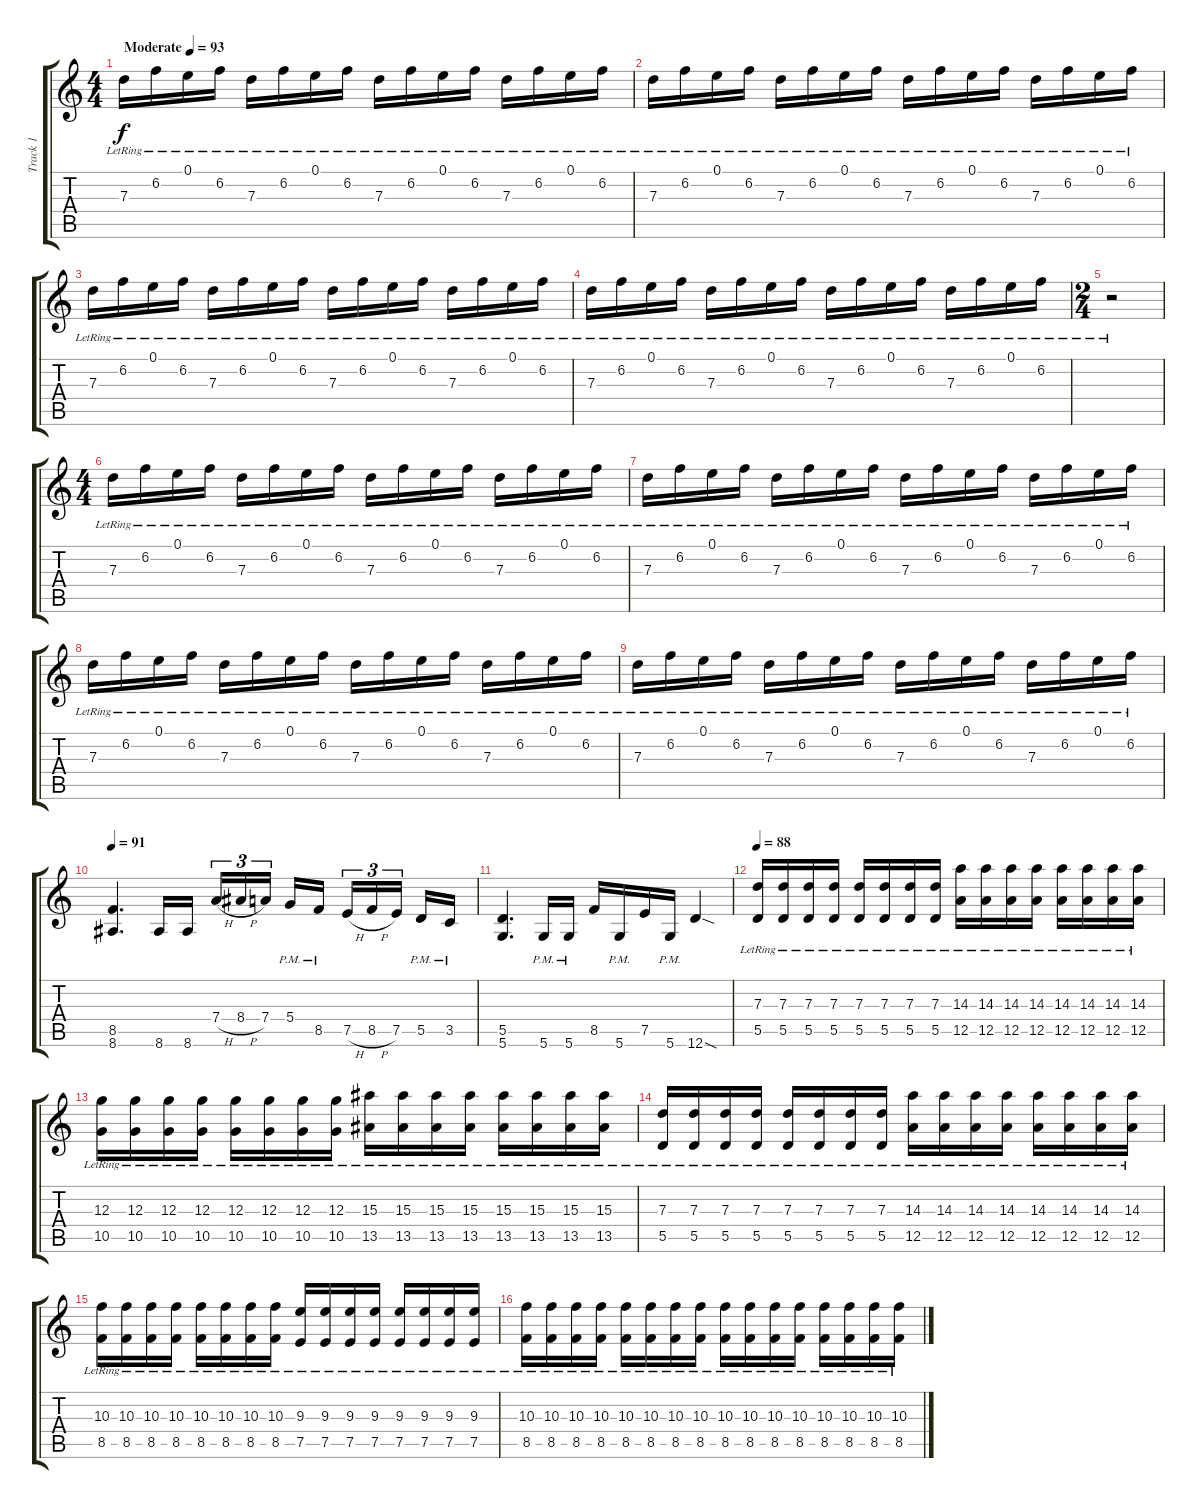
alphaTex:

\track ("Track 1" "Track 1") {instrument distortionguitar}
\staff {score tabs}
\tuning (E4 B3 G3 D3 A2 D2) {hide}
\ts (4 4)
\tempo (93 "Moderate")
\clef g2
\ks c
7.3{lr}.16{dy f instrument distortionguitar} 6.2{lr}.16 0.1{lr}.16 6.2{lr}.16 7.3{lr}.16 6.2{lr}.16 0.1{lr}.16 6.2{lr}.16 7.3{lr}.16 6.2{lr}.16 0.1{lr}.16 6.2{lr}.16 7.3{lr}.16 6.2{lr}.16 0.1{lr}.16 6.2{lr}.16 |
7.3{lr}.16 6.2{lr}.16 0.1{lr}.16 6.2{lr}.16 7.3{lr}.16 6.2{lr}.16 0.1{lr}.16 6.2{lr}.16 7.3{lr}.16 6.2{lr}.16 0.1{lr}.16 6.2{lr}.16 7.3{lr}.16 6.2{lr}.16 0.1{lr}.16 6.2{lr}.16 |
7.3{lr}.16 6.2{lr}.16 0.1{lr}.16 6.2{lr}.16 7.3{lr}.16 6.2{lr}.16 0.1{lr}.16 6.2{lr}.16 7.3{lr}.16 6.2{lr}.16 0.1{lr}.16 6.2{lr}.16 7.3{lr}.16 6.2{lr}.16 0.1{lr}.16 6.2{lr}.16 |
7.3{lr}.16 6.2{lr}.16 0.1{lr}.16 6.2{lr}.16 7.3{lr}.16 6.2{lr}.16 0.1{lr}.16 6.2{lr}.16 7.3{lr}.16 6.2{lr}.16 0.1{lr}.16 6.2{lr}.16 7.3{lr}.16 6.2{lr}.16 0.1{lr}.16 6.2{lr}.16 |
\ts (2 4)
r.2 |
\ts (4 4)
7.3{lr}.16 6.2{lr}.16 0.1{lr}.16 6.2{lr}.16 7.3{lr}.16 6.2{lr}.16 0.1{lr}.16 6.2{lr}.16 7.3{lr}.16 6.2{lr}.16 0.1{lr}.16 6.2{lr}.16 7.3{lr}.16 6.2{lr}.16 0.1{lr}.16 6.2{lr}.16 |
7.3{lr}.16 6.2{lr}.16 0.1{lr}.16 6.2{lr}.16 7.3{lr}.16 6.2{lr}.16 0.1{lr}.16 6.2{lr}.16 7.3{lr}.16 6.2{lr}.16 0.1{lr}.16 6.2{lr}.16 7.3{lr}.16 6.2{lr}.16 0.1{lr}.16 6.2{lr}.16 |
7.3{lr}.16 6.2{lr}.16 0.1{lr}.16 6.2{lr}.16 7.3{lr}.16 6.2{lr}.16 0.1{lr}.16 6.2{lr}.16 7.3{lr}.16 6.2{lr}.16 0.1{lr}.16 6.2{lr}.16 7.3{lr}.16 6.2{lr}.16 0.1{lr}.16 6.2{lr}.16 |
7.3{lr}.16 6.2{lr}.16 0.1{lr}.16 6.2{lr}.16 7.3{lr}.16 6.2{lr}.16 0.1{lr}.16 6.2{lr}.16 7.3{lr}.16 6.2{lr}.16 0.1{lr}.16 6.2{lr}.16 7.3{lr}.16 6.2{lr}.16 0.1{lr}.16 6.2{lr}.16 |
\tempo 91
(8.5 8.6).4{d balance 14} 8.6.16 8.6.16 7.4{h}.16{tu (3 2)} 8.4{h}.16{tu (3 2)} 7.4.16{tu (3 2) beam splitsecondary} 5.4{pm}.16 8.5{pm}.16 7.5{h}.16{tu (3 2)} 8.5{h}.16{tu (3 2)} 7.5.16{tu (3 2) beam splitsecondary} 5.5{pm}.16 3.5{pm}.16 |
(5.5 5.6).4{d} 5.6{pm}.16 5.6{pm}.16 8.5.16 5.6{pm}.16 7.5.16 5.6{pm}.16 12.6{sod}.4 |
\tempo 88
(7.3{lr} 5.5{lr}).16 (7.3{lr} 5.5{lr}).16 (7.3{lr} 5.5{lr}).16 (7.3{lr} 5.5{lr}).16 (7.3{lr} 5.5{lr}).16 (7.3{lr} 5.5{lr}).16 (7.3{lr} 5.5{lr}).16 (7.3{lr} 5.5{lr}).16 (14.3{lr} 12.5{lr}).16 (14.3{lr} 12.5{lr}).16 (14.3{lr} 12.5{lr}).16 (14.3{lr} 12.5{lr}).16 (14.3{lr} 12.5{lr}).16 (14.3{lr} 12.5{lr}).16 (14.3{lr} 12.5{lr}).16 (14.3{lr} 12.5{lr}).16 |
(12.3{lr} 10.5{lr}).16 (12.3{lr} 10.5{lr}).16 (12.3{lr} 10.5{lr}).16 (12.3{lr} 10.5{lr}).16 (12.3{lr} 10.5{lr}).16 (12.3{lr} 10.5{lr}).16 (12.3{lr} 10.5{lr}).16 (12.3{lr} 10.5{lr}).16 (15.3{lr} 13.5{lr}).16 (15.3{lr} 13.5{lr}).16 (15.3{lr} 13.5{lr}).16 (15.3{lr} 13.5{lr}).16 (15.3{lr} 13.5{lr}).16 (15.3{lr} 13.5{lr}).16 (15.3{lr} 13.5{lr}).16 (15.3{lr} 13.5{lr}).16 |
(7.3{lr} 5.5{lr}).16 (7.3{lr} 5.5{lr}).16 (7.3{lr} 5.5{lr}).16 (7.3{lr} 5.5{lr}).16 (7.3{lr} 5.5{lr}).16 (7.3{lr} 5.5{lr}).16 (7.3{lr} 5.5{lr}).16 (7.3{lr} 5.5{lr}).16 (14.3{lr} 12.5{lr}).16 (14.3{lr} 12.5{lr}).16 (14.3{lr} 12.5{lr}).16 (14.3{lr} 12.5{lr}).16 (14.3{lr} 12.5{lr}).16 (14.3{lr} 12.5{lr}).16 (14.3{lr} 12.5{lr}).16 (14.3{lr} 12.5{lr}).16 |
(10.3{lr} 8.5{lr}).16 (10.3{lr} 8.5{lr}).16 (10.3{lr} 8.5{lr}).16 (10.3{lr} 8.5{lr}).16 (10.3{lr} 8.5{lr}).16 (10.3{lr} 8.5{lr}).16 (10.3{lr} 8.5{lr}).16 (10.3{lr} 8.5{lr}).16 (9.3{lr} 7.5{lr}).16 (9.3{lr} 7.5{lr}).16 (9.3{lr} 7.5{lr}).16 (9.3{lr} 7.5{lr}).16 (9.3{lr} 7.5{lr}).16 (9.3{lr} 7.5{lr}).16 (9.3{lr} 7.5{lr}).16 (9.3{lr} 7.5{lr}).16 |
(10.3{lr} 8.5{lr}).16 (10.3{lr} 8.5{lr}).16 (10.3{lr} 8.5{lr}).16 (10.3{lr} 8.5{lr}).16 (10.3{lr} 8.5{lr}).16 (10.3{lr} 8.5{lr}).16 (10.3{lr} 8.5{lr}).16 (10.3{lr} 8.5{lr}).16 (10.3{lr} 8.5{lr}).16 (10.3{lr} 8.5{lr}).16 (10.3{lr} 8.5{lr}).16 (10.3{lr} 8.5{lr}).16 (10.3{lr} 8.5{lr}).16 (10.3{lr} 8.5{lr}).16 (10.3{lr} 8.5{lr}).16 (10.3{lr} 8.5{lr}).16
